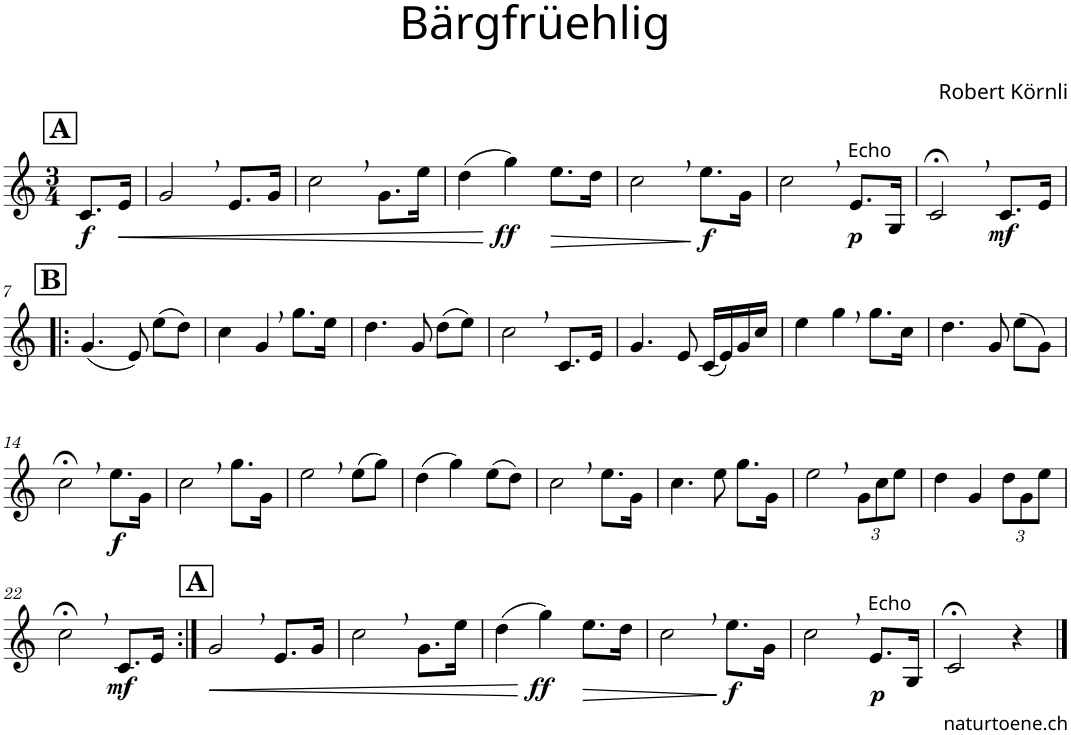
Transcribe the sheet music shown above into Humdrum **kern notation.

**kern	**dynam
*part1	*part1
*staff1	*staff1
*I"Alphorn	*
*I'Alphn.	*
*clefG2	*
*Trd4c6	*
*k[]	*
*M3/4	*
!!LO:REH:place=s1:a:B:cj:fs=14:t=A
=	=
!	!LO:DY:b
8.c/L	f
!	!LO:HP:b
16e/Jk	<
=1	=1
2g,/	.
8.e/L	.
16g/Jk	.
=2	=2
2cc,\	.
8.g\L	.
16ee\Jk	.
=3	=3
(4dd\	.
!	!LO:DY:n=1:b
4gg\)	[ ff
!	!LO:HP:b
8.ee\L	>
16dd\Jk	.
=4	=4
2cc,\	.
!	!LO:DY:n=1:b
8.ee\L	] f
16g\Jk	.
=5	=5
2cc,\	.
!LO:TX:a:t=Echo	!
!	!LO:DY:b
8.e/L	p
16G/Jk	.
=6	=6
2c;<,/	.
!	!LO:DY:b
8.c/L	mf
16e/Jk	.
!!LO:LB:g=z
!!LO:REH:place=s1:a:B:cj:fs=14:t=B
=7!|:	=7!|:
(4.g/	.
8e/)	.
(8ee\L	.
8dd\J)	.
=8	=8
4cc\	.
4g,/	.
8.gg\L	.
16ee\Jk	.
=9	=9
4.dd\	.
8g/	.
(8dd\L	.
8ee\J)	.
=10	=10
2cc,\	.
8.c/L	.
16e/Jk	.
=11	=11
4.g/	.
8e/	.
(16c/LL	.
16e/)	.
16g/	.
16cc/JJ	.
=12	=12
4ee\	.
4gg,\	.
8.gg\L	.
16cc\Jk	.
=13	=13
4.dd\	.
8g/	.
(8ee\L	.
8g\J)	.
!!LO:LB:g=z
=14	=14
2cc;<,\	.
!	!LO:DY:b
8.ee\L	f
16g\Jk	.
=15	=15
2cc,\	.
8.gg\L	.
16g\Jk	.
=16	=16
2ee,\	.
(8ee\L	.
8gg\J)	.
=17	=17
(4dd\	.
4gg\)	.
(8ee\L	.
8dd\J)	.
=18	=18
2cc,\	.
8.ee\L	.
16g\Jk	.
=19	=19
4.cc\	.
8ee\	.
8.gg\L	.
16g\Jk	.
=20	=20
2ee,\	.
*Xbrackettup	*
12g\L	.
12cc\	.
12ee\J	.
=21	=21
4dd\	.
4g/	.
12dd\L	.
12g\	.
12ee\J	.
!!LO:LB:g=z
=22	=22
2cc;<,\	.
!	!LO:DY:b
8.c/L	mf
16e/Jk	.
!!LO:REH:place=s1:a:B:cj:fs=14:t=A
=23:|!	=23:|!
!	!LO:HP:b
2g,/	<
8.e/L	.
16g/Jk	.
=24	=24
2cc,\	.
8.g\L	.
16ee\Jk	.
=25	=25
(4dd\	.
!	!LO:DY:n=1:b
4gg\)	[ ff
!	!LO:HP:b
8.ee\L	>
16dd\Jk	.
=26	=26
2cc,\	.
!	!LO:DY:n=1:b
8.ee\L	] f
16g\Jk	.
=27	=27
2cc,\	.
!LO:TX:a:t=Echo	!
!	!LO:DY:b
8.e/L	p
16G/Jk	.
=28	=28
2c;</	.
4r	.
==	==
*-	*-
